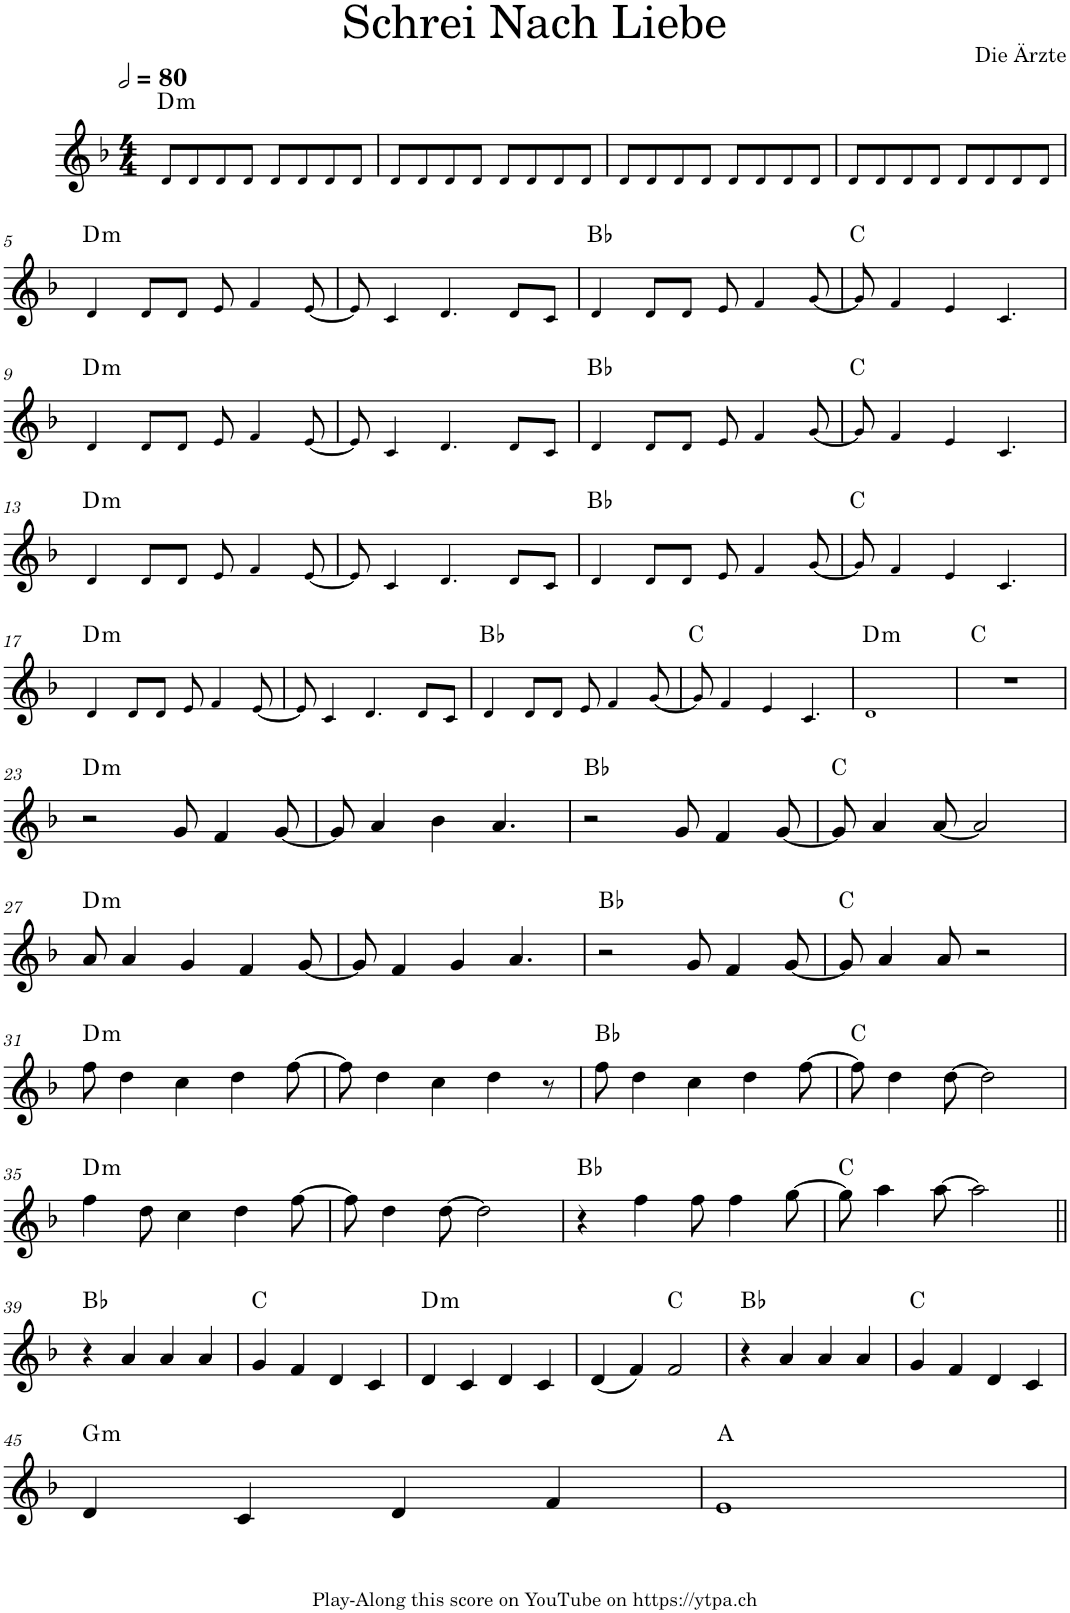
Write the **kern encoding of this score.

**kern	**harte
*part1	*part1
*staff1	*
*I"Piano	*
*I'Pno.	*
*clefG2	*
*k[b-]	*
*M4/4	*
*MM160	*
=1	=1
!	!LO:H:kt=m
8d!/L	D:min
8d!/	.
8d!/	.
8d!/J	.
8d!/L	.
8d!/	.
8d!/	.
8d!/J	.
=2	=2
8d!/L	.
8d!/	.
8d!/	.
8d!/J	.
8d!/L	.
8d!/	.
8d!/	.
8d!/J	.
=3	=3
8d!/L	.
8d!/	.
8d!/	.
8d!/J	.
8d!/L	.
8d!/	.
8d!/	.
8d!/J	.
=4	=4
8d!/L	.
8d!/	.
8d!/	.
8d!/J	.
8d!/L	.
8d!/	.
8d!/	.
8d!/J	.
!!LO:LB:g=z
=5	=5
!	!LO:H:kt=m
4d!/	D:min
8d!/L	.
8d!/J	.
8e!/	.
4f!/	.
[8e!/	.
=6	=6
8e!/]	.
4c!/	.
4.d!/	.
8d!/L	.
8c!/J	.
=7	=7
4d!/	Bb:maj
8d!/L	.
8d!/J	.
8e!/	.
4f!/	.
[8g!/	.
=8	=8
8g!/]	C:maj
4f!/	.
4e!/	.
4.c!/	.
!!LO:LB:g=z
=9	=9
!	!LO:H:kt=m
4d!/	D:min
8d!/L	.
8d!/J	.
8e!/	.
4f!/	.
[8e!/	.
=10	=10
8e!/]	.
4c!/	.
4.d!/	.
8d!/L	.
8c!/J	.
=11	=11
4d!/	Bb:maj
8d!/L	.
8d!/J	.
8e!/	.
4f!/	.
[8g!/	.
=12	=12
8g!/]	C:maj
4f!/	.
4e!/	.
4.c!/	.
!!LO:LB:g=z
=13	=13
!	!LO:H:kt=m
4d!/	D:min
8d!/L	.
8d!/J	.
8e!/	.
4f!/	.
[8e!/	.
=14	=14
8e!/]	.
4c!/	.
4.d!/	.
8d!/L	.
8c!/J	.
=15	=15
4d!/	Bb:maj
8d!/L	.
8d!/J	.
8e!/	.
4f!/	.
[8g!/	.
=16	=16
8g!/]	C:maj
4f!/	.
4e!/	.
4.c!/	.
!!LO:LB:g=z
=17	=17
!	!LO:H:kt=m
4d!/	D:min
8d!/L	.
8d!/J	.
8e!/	.
4f!/	.
[8e!/	.
=18	=18
8e!/]	.
4c!/	.
4.d!/	.
8d!/L	.
8c!/J	.
=19	=19
4d!/	Bb:maj
8d!/L	.
8d!/J	.
8e!/	.
4f!/	.
[8g!/	.
=20	=20
8g!/]	C:maj
4f!/	.
4e!/	.
4.c!/	.
=21	=21
!	!LO:H:kt=m
1d!	D:min
=22	=22
1r	C:maj
!!LO:LB:g=z
=23	=23
!	!LO:H:kt=m
2r	D:min
8g/	.
4f/	.
[8g/	.
=24	=24
8g/]	.
4a/	.
4b-\	.
4.a/	.
=25	=25
2r	Bb:maj
8g/	.
4f/	.
[8g/	.
=26	=26
8g/]	C:maj
4a/	.
[8a/	.
2a/]	.
!!LO:LB:g=z
=27	=27
!	!LO:H:kt=m
8a/	D:min
4a/	.
4g/	.
4f/	.
[8g/	.
=28	=28
8g/]	.
4f/	.
4g/	.
4.a/	.
=29	=29
2r	Bb:maj
8g/	.
4f/	.
[8g/	.
=30	=30
8g/]	C:maj
4a/	.
8a/	.
2r	.
!!LO:LB:g=z
=31	=31
!	!LO:H:kt=m
8ff\	D:min
4dd\	.
4cc\	.
4dd\	.
[8ff\	.
=32	=32
8ff\]	.
4dd\	.
4cc\	.
4dd\	.
8r	.
=33	=33
8ff\	Bb:maj
4dd\	.
4cc\	.
4dd\	.
[8ff\	.
=34	=34
8ff\]	C:maj
4dd\	.
[8dd\	.
2dd\]	.
!!LO:LB:g=z
=35	=35
!	!LO:H:kt=m
4ff\	D:min
8dd\	.
4cc\	.
4dd\	.
[8ff\	.
=36	=36
8ff\]	.
4dd\	.
[8dd\	.
2dd\]	.
=37	=37
4r	Bb:maj
4ff\	.
8ff\	.
4ff\	.
[8gg\	.
=38	=38
8gg\]	C:maj
4aa\	.
[8aa\	.
2aa\]	.
!!LO:LB:g=z
=39||	=39||
4r	Bb:maj
4a/	.
4a/	.
4a/	.
=40	=40
4g/	C:maj
4f/	.
4d/	.
4c/	.
=41	=41
!	!LO:H:kt=m
4d/	D:min
4c/	.
4d/	.
4c/	.
=42	=42
(4d/	.
4f/)	.
2f/	C:maj
=43	=43
4r	Bb:maj
4a/	.
4a/	.
4a/	.
=44	=44
4g/	C:maj
4f/	.
4d/	.
4c/	.
!!LO:LB:g=z
=45	=45
!	!LO:H:kt=m
4d/	G:min
4c/	.
4d/	.
4f/	.
=46	=46
1e	A:maj
=	=
*-	*-
